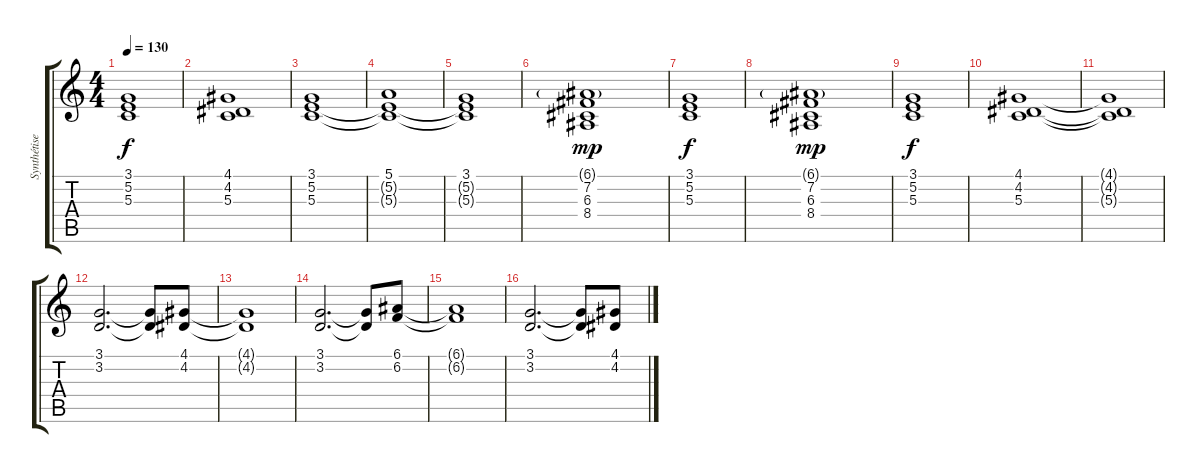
\track ("Synthétiseur" "Synthétise") {instrument stringensemble1}
\staff {score tabs}
\tuning (E4 B3 G3 D3 A2 E2) {hide}
\ts (4 4)
\tempo 130
\clef g2
\ks c
(3.1 5.2 5.3).1{dy f} |
(4.1 4.2 5.3).1 |
(3.1 5.2 5.3).1 |
(5.1 5.2{t} 5.3{t}).1 |
(3.1 5.2{t} 5.3{t}).1 |
(6.1{g} 7.2 6.3 8.4).1{dy mp} |
(3.1 5.2 5.3).1{dy f} |
(6.1{g} 7.2 6.3 8.4).1{dy mp} |
(3.1 5.2 5.3).1{dy f} |
(4.1 4.2 5.3).1 |
(4.1{t} 4.2{t} 5.3{t}).1 |
(3.1 3.2).2{d} (3.1{t} 3.2{t}).8 (4.1 4.2).8 |
(4.1{t} 4.2{t}).1 |
(3.1 3.2).2{d} (3.1{t} 3.2{t}).8 (6.1 6.2).8 |
(6.1{t} 6.2{t}).1 |
(3.1 3.2).2{d} (3.1{t} 3.2{t}).8 (4.1 4.2).8
